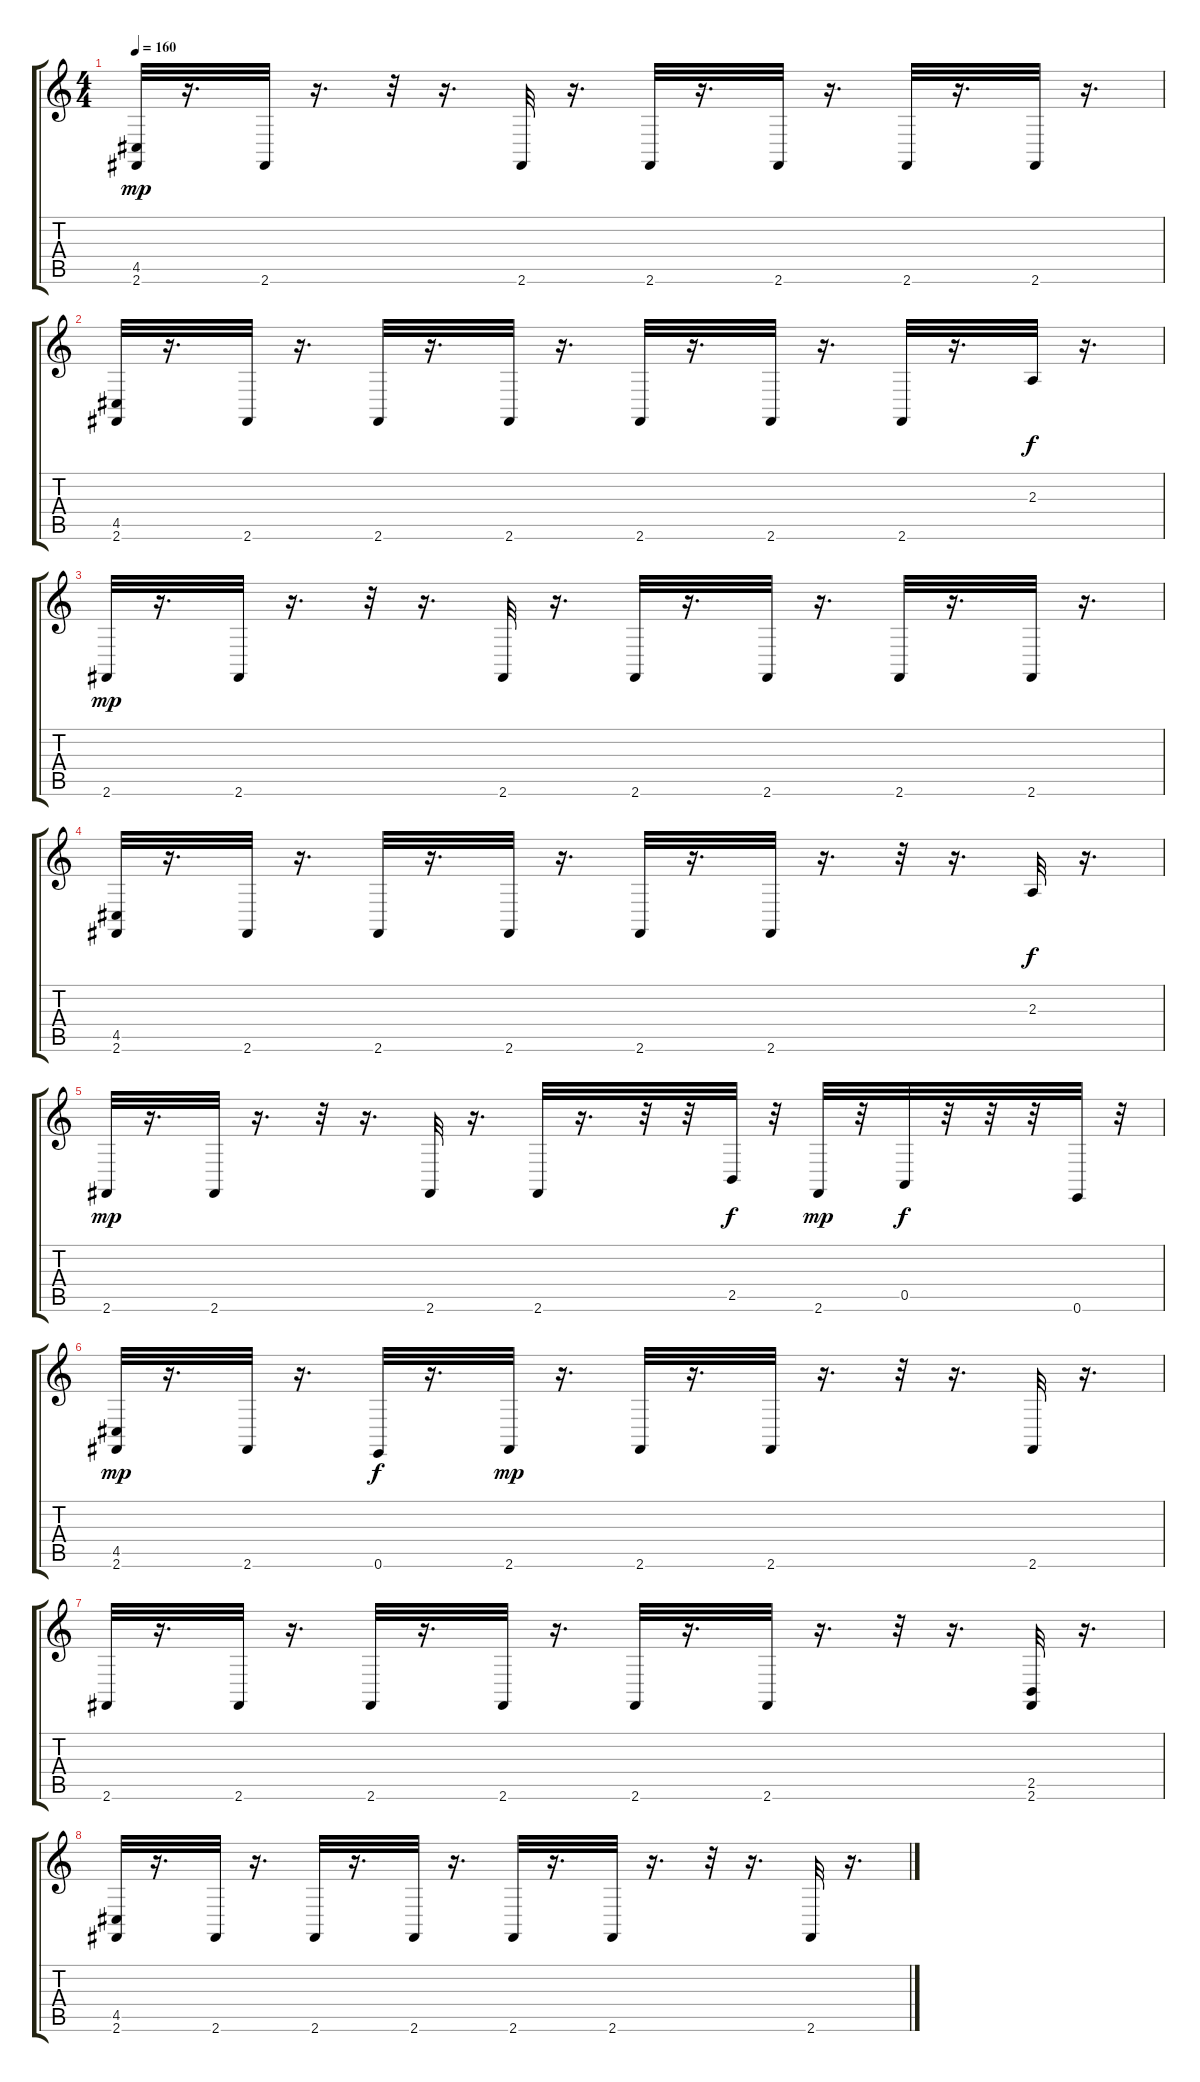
\track "" {instrument acousticgrandpiano}
\staff {score tabs}
\tuning (E4 B3 G3 D3 A2 E2) {hide}
\ts (4 4)
\tempo 160
\clef g2
\ks c
(4.5 2.6).32{dy mp} r.16{d} 2.6.32 r.16{d} r.32 r.16{d} 2.6.32 r.16{d} 2.6.32 r.16{d} 2.6.32 r.16{d} 2.6.32 r.16{d} 2.6.32 r.16{d} |
(4.5 2.6).32 r.16{d} 2.6.32 r.16{d} 2.6.32 r.16{d} 2.6.32 r.16{d} 2.6.32 r.16{d} 2.6.32 r.16{d} 2.6.32 r.16{d} 2.3.32{dy f} r.16{d} |
2.6.32{dy mp} r.16{d} 2.6.32 r.16{d} r.32 r.16{d} 2.6.32 r.16{d} 2.6.32 r.16{d} 2.6.32 r.16{d} 2.6.32 r.16{d} 2.6.32 r.16{d} |
(4.5 2.6).32 r.16{d} 2.6.32 r.16{d} 2.6.32 r.16{d} 2.6.32 r.16{d} 2.6.32 r.16{d} 2.6.32 r.16{d} r.32 r.16{d} 2.3.32{dy f} r.16{d} |
2.6.32{dy mp} r.16{d} 2.6.32 r.16{d} r.32 r.16{d} 2.6.32 r.16{d} 2.6.32 r.16{d} r.32 r.32 2.5.32{dy f} r.32 2.6.32{dy mp} r.32 0.5.32{dy f} r.32 r.32 r.32 0.6.32 r.32 |
(4.5 2.6).32{dy mp} r.16{d} 2.6.32 r.16{d} 0.6.32{dy f} r.16{d} 2.6.32{dy mp} r.16{d} 2.6.32 r.16{d} 2.6.32 r.16{d} r.32 r.16{d} 2.6.32 r.16{d} |
2.6.32 r.16{d} 2.6.32 r.16{d} 2.6.32 r.16{d} 2.6.32 r.16{d} 2.6.32 r.16{d} 2.6.32 r.16{d} r.32 r.16{d} (2.5 2.6).32 r.16{d} |
(4.5 2.6).32 r.16{d} 2.6.32 r.16{d} 2.6.32 r.16{d} 2.6.32 r.16{d} 2.6.32 r.16{d} 2.6.32 r.16{d} r.32 r.16{d} 2.6.32 r.16{d}
